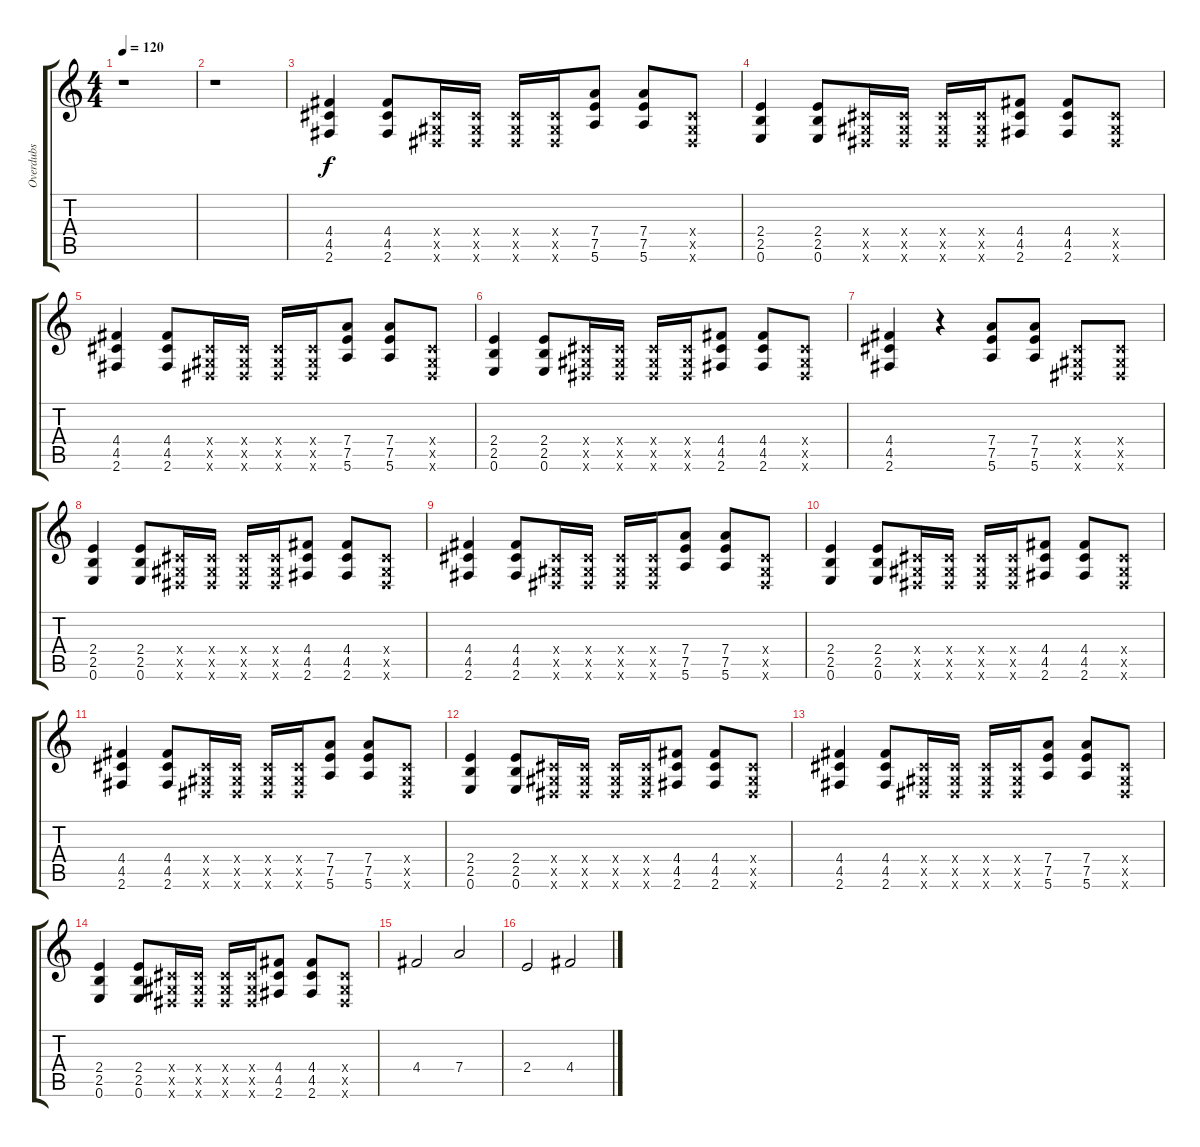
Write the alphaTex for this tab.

\track ("Overdubs" "Overdubs") {mute instrument distortionguitar}
\staff {score tabs}
\tuning (E4 B3 G3 D3 A2 E2) {hide}
\ts (4 4)
\tempo 120
\clef g2
\ks c
r.1{dy f} |
r.1 |
(4.4 4.5 2.6).4 (4.4 4.5 2.6).8 (-1.4{x} -1.5{x} -1.6{x}).16 (-1.4{x} -1.5{x} -1.6{x}).16 (-1.4{x} -1.5{x} -1.6{x}).16 (-1.4{x} -1.5{x} -1.6{x}).16 (7.4 7.5 5.6).8 (7.4 7.5 5.6).8 (-1.4{x} -1.5{x} -1.6{x}).8 |
(2.4 2.5 0.6).4 (2.4 2.5 0.6).8 (-1.4{x} -1.5{x} -1.6{x}).16 (-1.4{x} -1.5{x} -1.6{x}).16 (-1.4{x} -1.5{x} -1.6{x}).16 (-1.4{x} -1.5{x} -1.6{x}).16 (4.4 4.5 2.6).8 (4.4 4.5 2.6).8 (-1.4{x} -1.5{x} -1.6{x}).8 |
(4.4 4.5 2.6).4 (4.4 4.5 2.6).8 (-1.4{x} -1.5{x} -1.6{x}).16 (-1.4{x} -1.5{x} -1.6{x}).16 (-1.4{x} -1.5{x} -1.6{x}).16 (-1.4{x} -1.5{x} -1.6{x}).16 (7.4 7.5 5.6).8 (7.4 7.5 5.6).8 (-1.4{x} -1.5{x} -1.6{x}).8 |
(2.4 2.5 0.6).4 (2.4 2.5 0.6).8 (-1.4{x} -1.5{x} -1.6{x}).16 (-1.4{x} -1.5{x} -1.6{x}).16 (-1.4{x} -1.5{x} -1.6{x}).16 (-1.4{x} -1.5{x} -1.6{x}).16 (4.4 4.5 2.6).8 (4.4 4.5 2.6).8 (-1.4{x} -1.5{x} -1.6{x}).8 |
(4.4 4.5 2.6).4 r.4 (7.4 7.5 5.6).8 (7.4 7.5 5.6).8 (-1.4{x} -1.5{x} -1.6{x}).8 (-1.4{x} -1.5{x} -1.6{x}).8 |
(2.4 2.5 0.6).4 (2.4 2.5 0.6).8 (-1.4{x} -1.5{x} -1.6{x}).16 (-1.4{x} -1.5{x} -1.6{x}).16 (-1.4{x} -1.5{x} -1.6{x}).16 (-1.4{x} -1.5{x} -1.6{x}).16 (4.4 4.5 2.6).8 (4.4 4.5 2.6).8 (-1.4{x} -1.5{x} -1.6{x}).8 |
(4.4 4.5 2.6).4 (4.4 4.5 2.6).8 (-1.4{x} -1.5{x} -1.6{x}).16 (-1.4{x} -1.5{x} -1.6{x}).16 (-1.4{x} -1.5{x} -1.6{x}).16 (-1.4{x} -1.5{x} -1.6{x}).16 (7.4 7.5 5.6).8 (7.4 7.5 5.6).8 (-1.4{x} -1.5{x} -1.6{x}).8 |
(2.4 2.5 0.6).4 (2.4 2.5 0.6).8 (-1.4{x} -1.5{x} -1.6{x}).16 (-1.4{x} -1.5{x} -1.6{x}).16 (-1.4{x} -1.5{x} -1.6{x}).16 (-1.4{x} -1.5{x} -1.6{x}).16 (4.4 4.5 2.6).8 (4.4 4.5 2.6).8 (-1.4{x} -1.5{x} -1.6{x}).8 |
(4.4 4.5 2.6).4 (4.4 4.5 2.6).8 (-1.4{x} -1.5{x} -1.6{x}).16 (-1.4{x} -1.5{x} -1.6{x}).16 (-1.4{x} -1.5{x} -1.6{x}).16 (-1.4{x} -1.5{x} -1.6{x}).16 (7.4 7.5 5.6).8 (7.4 7.5 5.6).8 (-1.4{x} -1.5{x} -1.6{x}).8 |
(2.4 2.5 0.6).4 (2.4 2.5 0.6).8 (-1.4{x} -1.5{x} -1.6{x}).16 (-1.4{x} -1.5{x} -1.6{x}).16 (-1.4{x} -1.5{x} -1.6{x}).16 (-1.4{x} -1.5{x} -1.6{x}).16 (4.4 4.5 2.6).8 (4.4 4.5 2.6).8 (-1.4{x} -1.5{x} -1.6{x}).8 |
(4.4 4.5 2.6).4 (4.4 4.5 2.6).8 (-1.4{x} -1.5{x} -1.6{x}).16 (-1.4{x} -1.5{x} -1.6{x}).16 (-1.4{x} -1.5{x} -1.6{x}).16 (-1.4{x} -1.5{x} -1.6{x}).16 (7.4 7.5 5.6).8 (7.4 7.5 5.6).8 (-1.4{x} -1.5{x} -1.6{x}).8 |
(2.4 2.5 0.6).4 (2.4 2.5 0.6).8 (-1.4{x} -1.5{x} -1.6{x}).16 (-1.4{x} -1.5{x} -1.6{x}).16 (-1.4{x} -1.5{x} -1.6{x}).16 (-1.4{x} -1.5{x} -1.6{x}).16 (4.4 4.5 2.6).8 (4.4 4.5 2.6).8 (-1.4{x} -1.5{x} -1.6{x}).8 |
4.4.2 7.4.2 |
2.4.2 4.4.2
